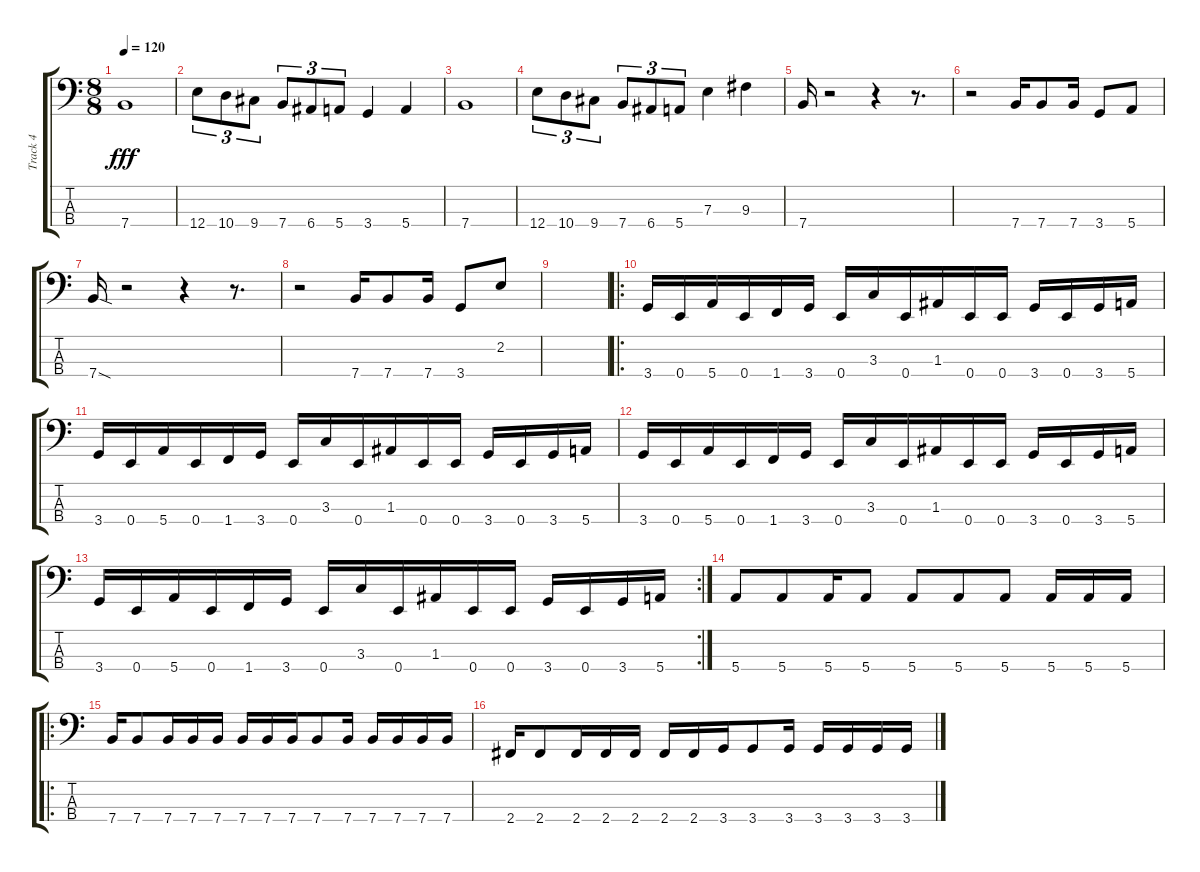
\track ("Track 4" "Track 4") {instrument electricbassfinger}
\staff {score tabs}
\tuning (G2 D2 A1 E1) {hide}
\ts (8 8)
\tempo 120
\clef f4
\ks c
7.4.1{dy fff} |
12.4.8{tu (3 2)} 10.4.8{tu (3 2)} 9.4.8{tu (3 2)} 7.4.8{tu (3 2)} 6.4.8{tu (3 2)} 5.4.8{tu (3 2)} 3.4.4 5.4.4 |
7.4.1 |
12.4.8{tu (3 2)} 10.4.8{tu (3 2)} 9.4.8{tu (3 2)} 7.4.8{tu (3 2)} 6.4.8{tu (3 2)} 5.4.8{tu (3 2)} 7.3.4 9.3.4 |
7.4.16 r.2 r.4 r.8{d} |
r.2 7.4.16 7.4.8 7.4.16 3.4.8 5.4.8 |
7.4{sod}.16 r.2 r.4 r.8{d} |
r.2 7.4.16 7.4.8 7.4.16 3.4.8 2.2.8 |
|
\ro
3.4.16 0.4.16 5.4.16 0.4.16 1.4.16 3.4.16 0.4.16 3.3.16 0.4.16 1.3.16 0.4.16 0.4.16 3.4.16 0.4.16 3.4.16 5.4.16 |
3.4.16 0.4.16 5.4.16 0.4.16 1.4.16 3.4.16 0.4.16 3.3.16 0.4.16 1.3.16 0.4.16 0.4.16 3.4.16 0.4.16 3.4.16 5.4.16 |
3.4.16 0.4.16 5.4.16 0.4.16 1.4.16 3.4.16 0.4.16 3.3.16 0.4.16 1.3.16 0.4.16 0.4.16 3.4.16 0.4.16 3.4.16 5.4.16 |
\rc 2
3.4.16 0.4.16 5.4.16 0.4.16 1.4.16 3.4.16 0.4.16 3.3.16 0.4.16 1.3.16 0.4.16 0.4.16 3.4.16 0.4.16 3.4.16 5.4.16 |
5.4.8 5.4.8 5.4.16 5.4.8 5.4.8 5.4.8 5.4.8 5.4.16 5.4.16 5.4.16 |
\ro
7.4.16 7.4.8 7.4.16 7.4.16 7.4.16 7.4.16 7.4.16 7.4.16 7.4.8 7.4.16 7.4.16 7.4.16 7.4.16 7.4.16 |
2.4.16 2.4.8 2.4.16 2.4.16 2.4.16 2.4.16 2.4.16 3.4.16 3.4.8 3.4.16 3.4.16 3.4.16 3.4.16 3.4.16
